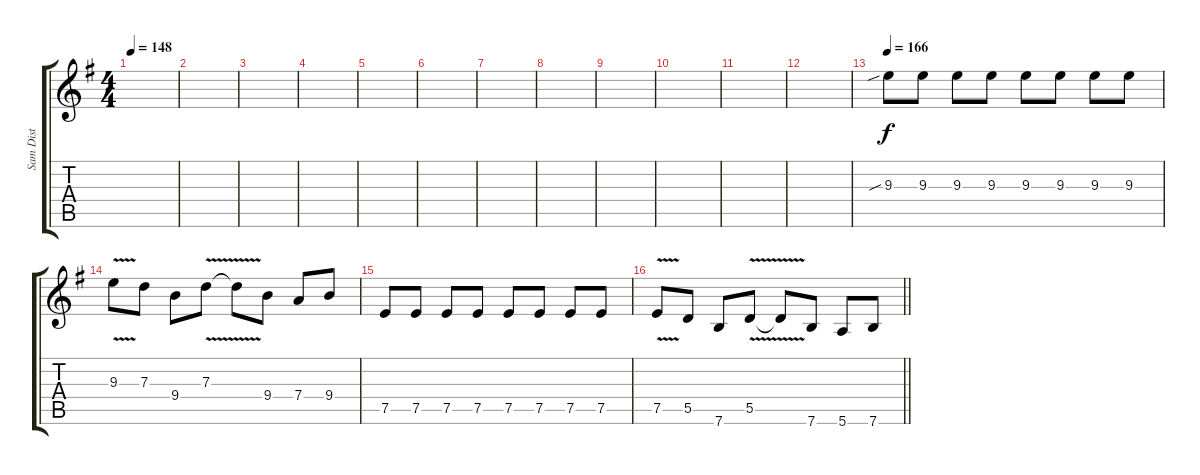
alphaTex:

\track ("Sam Dist" "Sam Dist") {instrument distortionguitar}
\staff {score tabs}
\tuning (E4 B3 G3 D3 A2 E2) {hide}
\ts (4 4)
\tempo 148
\clef g2
\ks eminor
|
|
|
|
|
|
|
|
|
|
|
|
\tempo 166
9.3{sib}.8 9.3.8 9.3.8 9.3.8 9.3.8 9.3.8 9.3.8 9.3.8 |
9.3{v}.8 7.3.8 9.4.8 7.3{v}.8 7.3{t}.8 9.4.8 7.4.8 9.4.8 |
7.5.8 7.5.8 7.5.8 7.5.8 7.5.8 7.5.8 7.5.8 7.5.8 |
\barLineRight lightlight
7.5{v}.8 5.5.8 7.6.8 5.5{v}.8 5.5{t}.8 7.6.8 5.6.8 7.6.8
